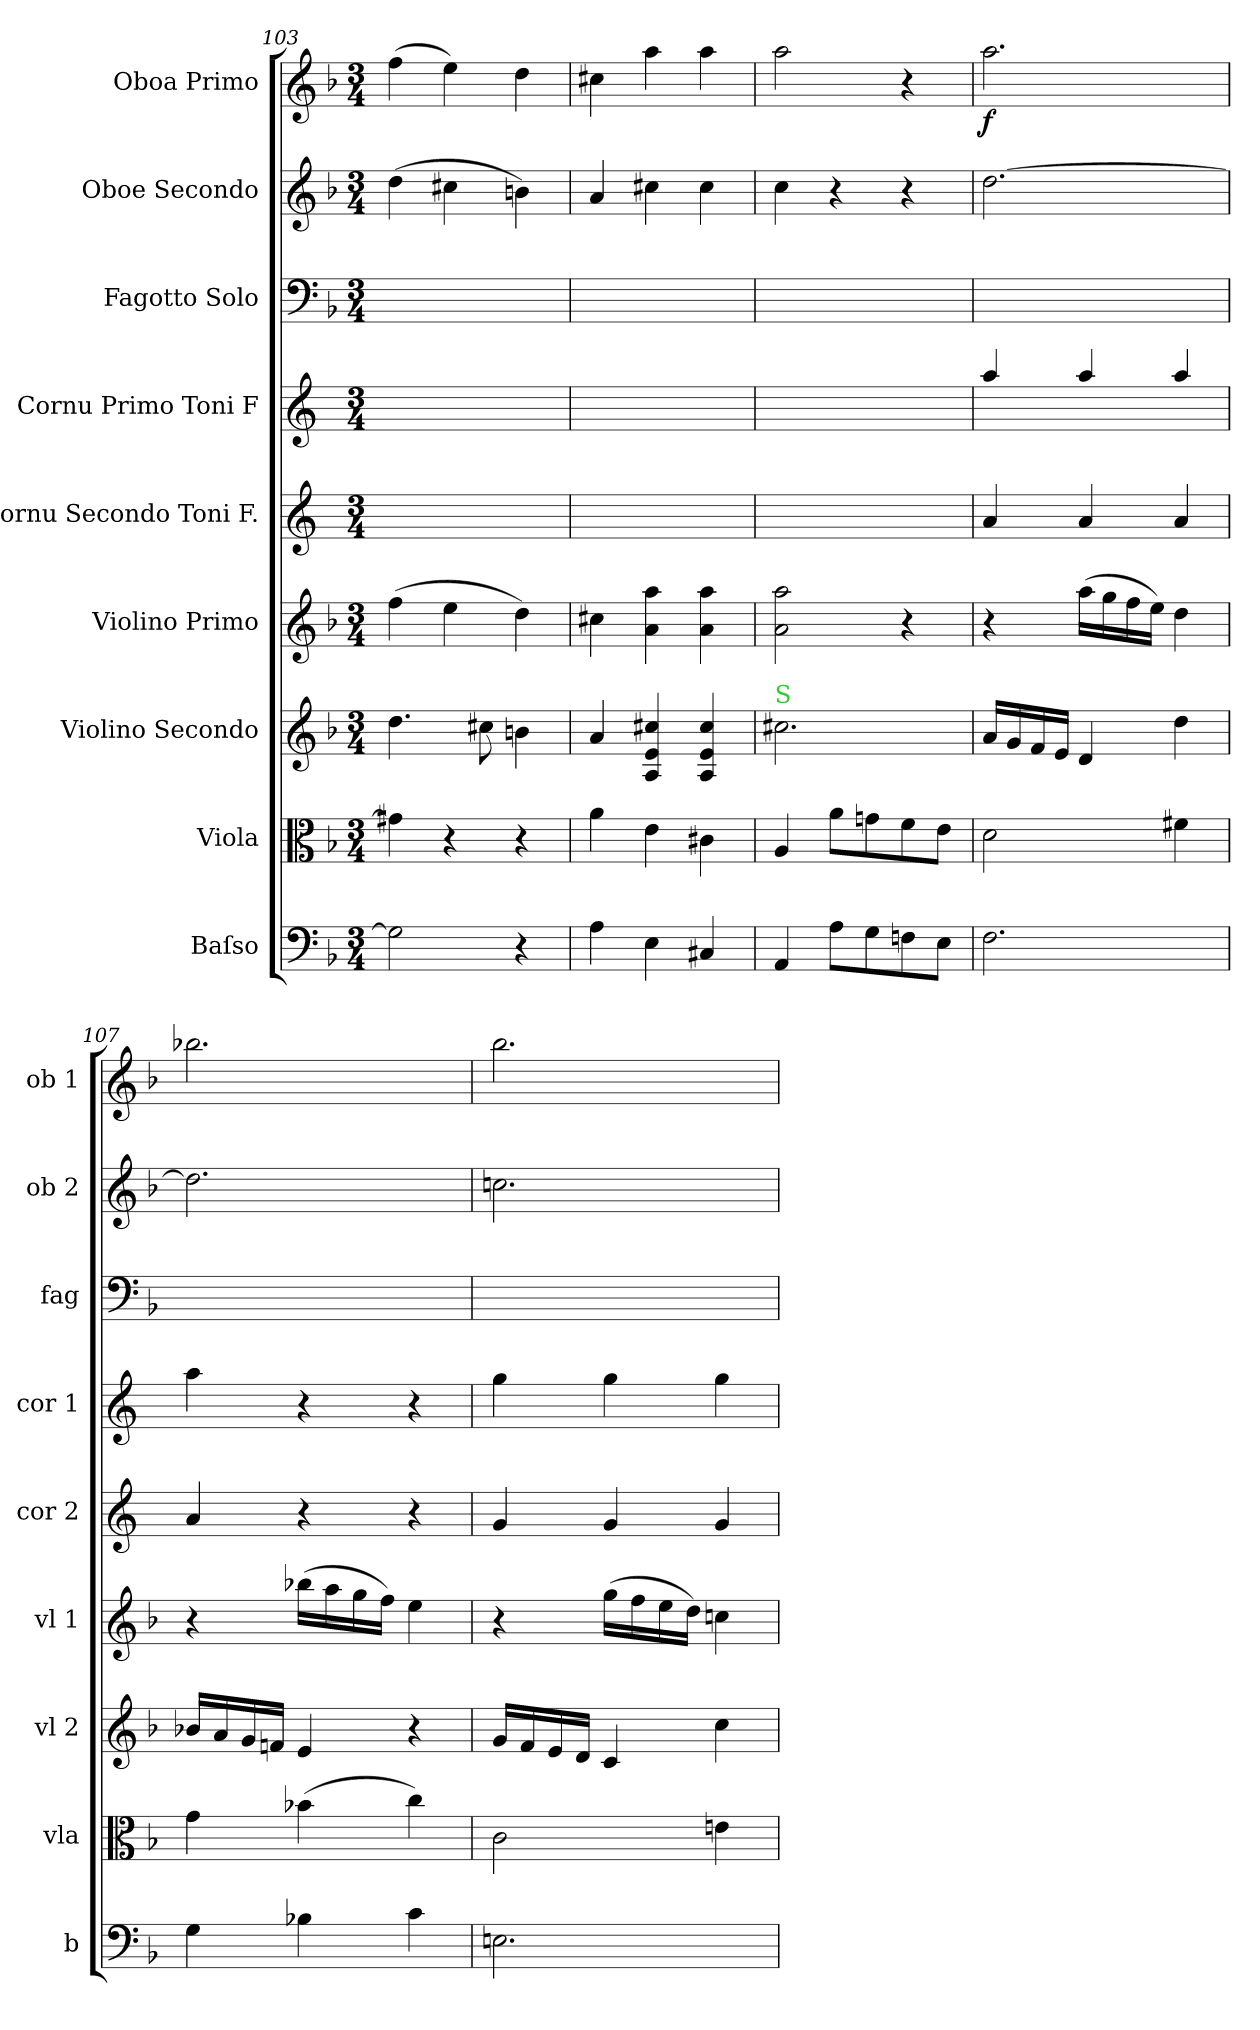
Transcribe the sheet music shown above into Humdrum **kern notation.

**kern	**dynam	**kern	**dynam	**kern	**dynam	**kern	**dynam	**kern	**dynam	**kern	**dynam	**kern	**kern	**dynam	**kern	**dynam
*part9	*part9	*part8	*part8	*part7	*part7	*part6	*part6	*part5	*part5	*part4	*part4	*part3	*part2	*part2	*part1	*part1
*staff9	*staff9	*staff8	*staff8	*staff7	*staff7	*staff6	*staff6	*staff5	*staff5	*staff4	*staff4	*staff3	*staff2	*staff2	*staff1	*staff1
*I"Baſso	*	*I"Viola	*	*I"Violino Secondo	*	*I"Violino Primo	*	*I"Cornu Secondo Toni F.	*	*I"Cornu Primo Toni F	*	*I"Fagotto Solo	*I"Oboe Secondo	*	*I"Oboa Primo	*
*I'b	*	*I'vla	*	*I'vl 2	*	*I'vl 1	*	*I'cor 2	*	*I'cor 1	*	*I'fag	*I'ob 2	*	*I'ob 1	*
*clefF4	*	*clefC3	*	*clefG2	*	*clefG2	*	*clefG2	*	*clefG2	*	*clefF4	*clefG2	*	*clefG2	*
*	*	*	*	*	*	*	*	*ITrd4c7	*	*ITrd4c7	*	*	*	*	*	*
*k[b-]	*	*k[b-]	*	*k[b-]	*	*k[b-]	*	*k[b-]	*	*k[b-]	*	*k[b-]	*k[b-]	*	*k[b-]	*
*F:	*	*F:	*	*F:	*	*F:	*	*F:	*	*F:	*	*F:	*F:	*	*F:	*
*M3/4	*	*M3/4	*	*M3/4	*	*M3/4	*	*M3/4	*	*M3/4	*	*M3/4	*M3/4	*	*M3/4	*
=103	=103	=103	=103	=103	=103	=103	=103	=103	=103	=103	=103	=103	=103	=103	=103	=103
2G#\]	.	4g#X\]	.	4.dd\	.	(4ff\	.	2.ryy	.	2.ryy	.	2.ryy	(4dd\	.	(4ff\	.
.	.	4r	.	.	.	4ee\	.	.	.	.	.	.	4cc#X\	.	4ee\)	.
.	.	.	.	8cc#X\	.	.	.	.	.	.	.	.	.	.	.	.
4r	.	4r	.	4bn\	.	4dd\)	.	.	.	.	.	.	4bn\)	.	4dd\	.
=104	=104	=104	=104	=104	=104	=104	=104	=104	=104	=104	=104	=104	=104	=104	=104	=104
4A\	.	4a\	.	4a/	.	4cc#X\	.	2.ryy	.	2.ryy	.	2.ryy	4a/	.	4cc#X\	.
!	!	!	!	!	!	!	!LO:DY:b	!	!	!	!	!	!	!	!	!
4E\	.	4e\	.	4A/ 4e/ 4cc#X/	.	4a\ 4aa\	for	.	.	.	.	.	4cc#X\	.	4aa\	.
4C#X/	.	4c#X\	.	4A/ 4e/ 4cc#/	.	4a\ 4aa\	.	.	.	.	.	.	4cc#\	.	4aa\	.
=105	=105	=105	=105	=105	=105	=105	=105	=105	=105	=105	=105	=105	=105	=105	=105	=105
!	!	!	!	!LO:TX:a:color=limegreen:t=S	!	!	!	!	!	!	!	!	!	!	!	!
4AA/	.	4A/	.	2.cc#X	.	2a\ 2aa\	.	2.ryy	.	2.ryy	.	2.ryy	4cc\	.	2aa\	.
!	!LO:DY:b	!	!LO:DY:b	!	!	!	!	!	!	!	!	!	!	!	!	!
8A\L	forte	8a\L	forte	.	.	.	.	.	.	.	.	.	4r	.	.	.
8G\	.	8gn\	.	.	.	.	.	.	.	.	.	.	.	.	.	.
8Fn\	.	8f\	.	.	.	4r	.	.	.	.	.	.	4r	.	4r	.
8E\J	.	8e\J	.	.	.	.	.	.	.	.	.	.	.	.	.	.
=106	=106	=106	=106	=106	=106	=106	=106	=106	=106	=106	=106	=106	=106	=106	=106	=106
!	!	!	!	!	!LO:DY:b	!	!	!	!LO:DY:b	!	!LO:DY:b	!	!	!LO:DY:b	!	!
2.F\	.	2d\	.	16a/LL	fortiſ&colon;	4r	.	4d/	for&colon;	4dd/	fortiſ	2.ryy	[2.dd\	for	2.aa\	f
.	.	.	.	16g/	.	.	.	.	.	.	.	.	.	.	.	.
.	.	.	.	16f/	.	.	.	.	.	.	.	.	.	.	.	.
.	.	.	.	16e/JJ	.	.	.	.	.	.	.	.	.	.	.	.
!	!	!	!	!	!	!	!LO:DY:b:rj	!	!	!	!	!	!	!	!	!
.	.	.	.	4d/	.	(16aa\LL	fortiſ&colon;	4d/	.	4dd/	.	.	.	.	.	.
.	.	.	.	.	.	16gg\	.	.	.	.	.	.	.	.	.	.
.	.	.	.	.	.	16ff\	.	.	.	.	.	.	.	.	.	.
.	.	.	.	.	.	16ee\JJ)	.	.	.	.	.	.	.	.	.	.
.	.	4f#X\	.	4dd\	.	4dd\	.	4d/	.	4dd/	.	.	.	.	.	.
=107	=107	=107	=107	=107	=107	=107	=107	=107	=107	=107	=107	=107	=107	=107	=107	=107
4G\	.	4g\	.	16b-X/LL	.	4r	.	4d/	.	4dd\	.	2.ryy	2.dd\]	.	2.bb-X\	.
.	.	.	.	16a/	.	.	.	.	.	.	.	.	.	.	.	.
.	.	.	.	16g/	.	.	.	.	.	.	.	.	.	.	.	.
.	.	.	.	16fn/JJ	.	.	.	.	.	.	.	.	.	.	.	.
4B-X\	.	(4b-X\	.	4e/	.	(16bb-X\LL	.	4r	.	4r	.	.	.	.	.	.
.	.	.	.	.	.	16aa\	.	.	.	.	.	.	.	.	.	.
.	.	.	.	.	.	16gg\	.	.	.	.	.	.	.	.	.	.
.	.	.	.	.	.	16ff\JJ)	.	.	.	.	.	.	.	.	.	.
4c\	.	4cc\)	.	4r	.	4ee\	.	4r	.	4r	.	.	.	.	.	.
=108	=108	=108	=108	=108	=108	=108	=108	=108	=108	=108	=108	=108	=108	=108	=108	=108
2.En\	.	2c\	.	16g/LL	.	4r	.	4c/	.	4cc\	.	2.ryy	2.ccn\	.	2.bb-\	.
.	.	.	.	16f/	.	.	.	.	.	.	.	.	.	.	.	.
.	.	.	.	16e/	.	.	.	.	.	.	.	.	.	.	.	.
.	.	.	.	16d/JJ	.	.	.	.	.	.	.	.	.	.	.	.
.	.	.	.	4c/	.	(16gg\LL	.	4c/	.	4cc\	.	.	.	.	.	.
.	.	.	.	.	.	16ff\	.	.	.	.	.	.	.	.	.	.
.	.	.	.	.	.	16ee\	.	.	.	.	.	.	.	.	.	.
.	.	.	.	.	.	16dd\JJ)	.	.	.	.	.	.	.	.	.	.
.	.	4en\	.	4cc\	.	4ccn\	.	4c/	.	4cc\	.	.	.	.	.	.
=	=	=	=	=	=	=	=	=	=	=	=	=	=	=	=	=
*-	*-	*-	*-	*-	*-	*-	*-	*-	*-	*-	*-	*-	*-	*-	*-	*-
